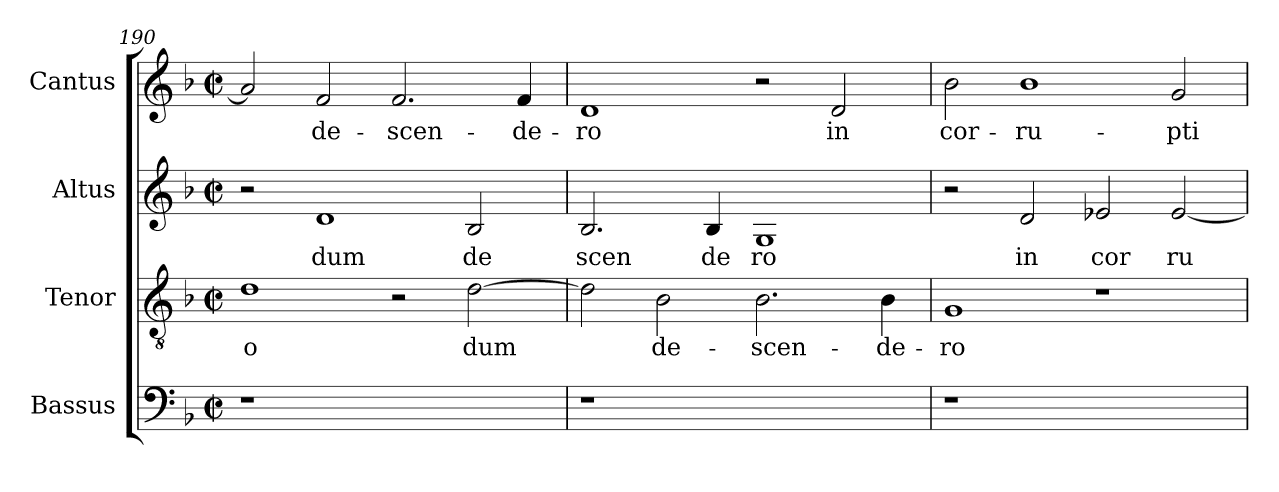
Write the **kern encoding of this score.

**kern	**kern	**text	**kern	**text	**kern	**text
*part4	*part3	*part3	*part2	*part2	*part1	*part1
*staff4	*staff3	*staff3	*staff2	*staff2	*staff1	*staff1
*I"Bassus	*I"Tenor	*	*I"Altus	*	*I"Cantus	*
*I'Bassus	*I'Tenor	*	*I'Altus	*	*I'Cantus	*
!!LO:PB:g=z
*clefF4	*clefGv2	*	*clefG2	*	*clefG2	*
*k[b-]	*k[b-]	*	*k[b-]	*	*k[b-]	*
*F:	*F:	*	*F:	*	*F:	*
*M2/2	*M2/2	*	*M2/2	*	*M2/2	*
*met(c|)	*met(c|)	*	*met(c|)	*	*met(c|)	*
=190	=190	=190	=190	=190	=190	=190
!	!	!LO:LY:b:cj	!	!	!	!LO:LY:b:cj
1r	1d	-o	2r	.	2a/]	.
!	!	!	!	!LO:LY:b:cj	!	!LO:LY:b:cj
.	.	.	1d	dum	2f/	de-
!	!	!	!	!	!	!LO:LY:b:cj
1ryy	2r	.	.	.	2.f/	-scen-
!	!	!LO:LY:b:cj	!	!LO:LY:b:cj	!	!
.	[>2d\	dum	2B-/	de	.	.
!	!	!	!	!	!	!LO:LY:b:cj
.	.	.	.	.	4f/	-de-
=191	=191	=191	=191	=191	=191	=191
!	!	!LO:LY:b:cj	!	!LO:LY:b:cj	!	!LO:LY:b:cj
1r	2d\]	.	2.B-/	scen	1d	-ro
!	!	!LO:LY:b:cj	!	!	!	!
.	2B-\	de-	.	.	.	.
!	!	!	!	!LO:LY:b:cj	!	!
.	.	.	4B-/	de	.	.
!	!	!LO:LY:b:cj	!	!LO:LY:b:cj	!	!
1ryy	2.B-\	-scen-	1G	ro	2r	.
!	!	!	!	!	!	!LO:LY:b:cj
.	.	.	.	.	2d/	in
!	!	!LO:LY:b:cj	!	!	!	!
.	4B-\	-de-	.	.	.	.
=192	=192	=192	=192	=192	=192	=192
!	!	!LO:LY:b:cj	!	!	!	!LO:LY:b:cj
1r	1G	-ro	2r	.	2b-\	cor-
!	!	!	!	!LO:LY:b:cj	!	!LO:LY:b:cj
.	.	.	2d/	in	1b-	-ru-
!	!	!	!	!LO:LY:b:cj	!	!
1ryy	1r	.	2e-X/	cor	.	.
!	!	!	!	!LO:LY:b:cj	!	!LO:LY:b:cj
.	.	.	[<2e-/	ru	2g/	-pti-
=	=	=	=	=	=	=
*-	*-	*-	*-	*-	*-	*-
